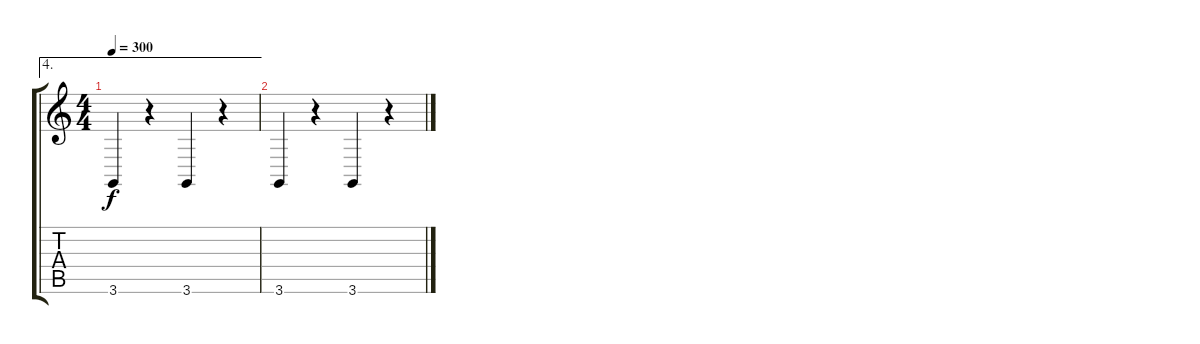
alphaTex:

\track "" {instrument honkytonkpiano}
\staff {score tabs}
\tuning (E4 B3 G3 D3 A2 E2) {hide}
\ae 4
\ts (4 4)
\tempo 300
\clef g2
\ks c
3.6.4{dy f} r.4 3.6.4 r.4 |
3.6.4 r.4 3.6.4 r.4
